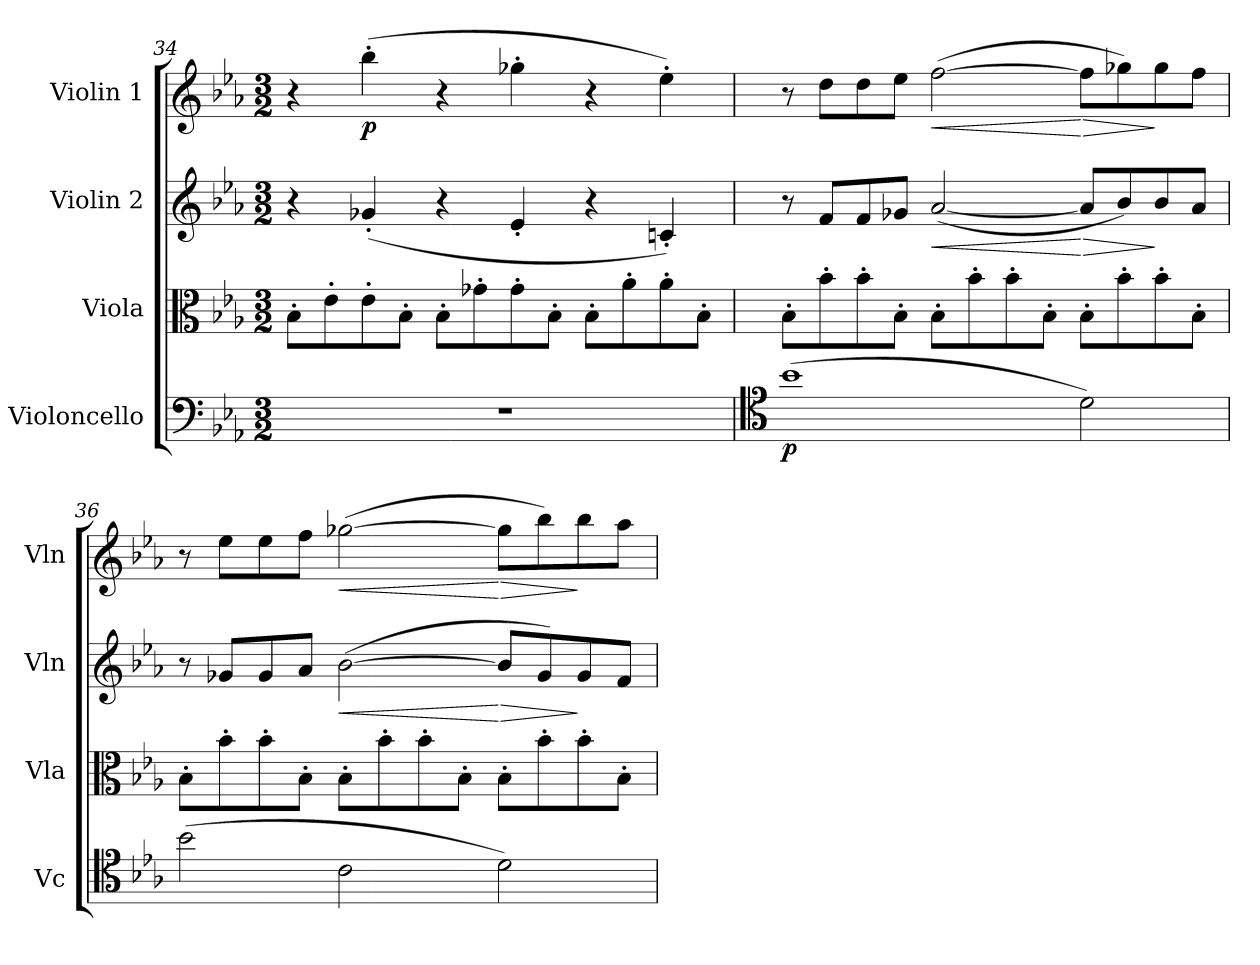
**kern	**dynam	**kern	**kern	**dynam	**kern	**dynam
*part4	*part4	*part3	*part2	*part2	*part1	*part1
*staff4	*staff4	*staff3	*staff2	*staff2	*staff1	*staff1
*I"Violoncello	*	*I"Viola	*I"Violin 2	*	*I"Violin 1	*
*I'Vc	*	*I'Vla	*I'Vln	*	*I'Vln	*
*clefF4	*	*clefC3	*clefG2	*	*clefG2	*
*k[b-e-a-]	*	*k[b-e-a-]	*k[b-e-a-]	*	*k[b-e-a-]	*
*M3/2	*	*M3/2	*M3/2	*	*M3/2	*
=34	=34	=34	=34	=34	=34	=34
1.r	.	8B-'\L	4r	.	4r	.
.	.	8e-'\	.	.	.	.
!	!	!	!	!	!	!LO:DY:b
.	.	8e-'\	(4g-X'/	.	(4bb-'\	p
.	.	8B-'\J	.	.	.	.
.	.	8B-'\L	4r	.	4r	.
.	.	8g-X'\	.	.	.	.
.	.	8g-'\	4e-'/	.	4gg-X'\	.
.	.	8B-'\J	.	.	.	.
.	.	8B-'\L	4r	.	4r	.
.	.	8a-'\	.	.	.	.
.	.	8a-'\	4cn'/)	.	4ee-'\)	.
.	.	8B-'\J	.	.	.	.
!!LO:LB:g=z
=35	=35	=35	=35	=35	=35	=35
*clefC4	*	*	*	*	*	*
!	!LO:DY:b	!	!	!	!	!
(1b-	p	8B-'\L	8r	.	8r	.
.	.	8b-'\	8f/L	.	8dd\L	.
.	.	8b-'\	8f/	.	8dd\	.
.	.	8B-'\J	8g-X/J	.	8ee-\J	.
!	!	!	!	!LO:HP:b	!	!LO:HP:b
.	.	8B-'\L	([>2a-/	<	([2ff\	<
.	.	8b-'\	.	.	.	.
.	.	8b-'\	.	.	.	.
.	.	8B-'\J	.	.	.	.
!	!	!	!	!LO:HP:n=1:b	!	!LO:HP:n=1:b
2d\)	.	8B-'\L	8a-/L]	[ >	8ff\L]	[ >
.	.	8b-'\	8b-/)	.	8gg-X\)	.
.	.	8b-'\	8b-/	]	8gg-\	]
.	.	8B-'\J	8a-/J	.	8ff\J	.
=36	=36	=36	=36	=36	=36	=36
(2b-\	.	8B-'\L	8r	.	8r	.
.	.	8b-'\	8g-X/L	.	8ee-\L	.
.	.	8b-'\	8g-/	.	8ee-\	.
.	.	8B-'\J	8a-/J	.	8ff\J	.
!	!	!	!	!LO:HP:b	!	!LO:HP:b
2c\	.	8B-'\L	(<[2b-\	<	([2gg-X\	<
.	.	8b-'\	.	.	.	.
.	.	8b-'\	.	.	.	.
.	.	8B-'\J	.	.	.	.
!	!	!	!	!LO:HP:n=1:b	!	!LO:HP:n=1:b
2d\)	.	8B-'\L	8b-/L]	[ >	8gg-\L]	[ >
.	.	8b-'\	8g-/)	.	8bb-\)	.
.	.	8b-'\	8g-/	]	8bb-\	]
.	.	8B-'\J	8f/J	.	8aa-\J	.
=	=	=	=	=	=	=
*-	*-	*-	*-	*-	*-	*-
